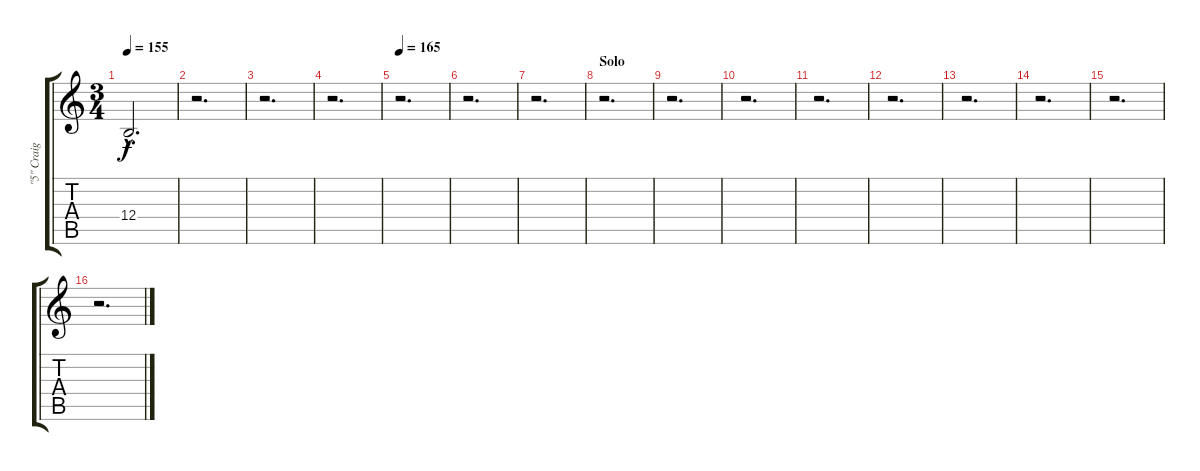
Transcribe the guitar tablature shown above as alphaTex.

\track ("\"5\" Craig Jones (Sampler)" "\"5\" Craig ") {instrument sitar}
\staff {score tabs}
\tuning (Db4 Ab3 E3 B2 Gb2 B1) {hide}
\ts (3 4)
\tempo 155
\clef g2
\ks c
12.4{hac t}.2{d dy f} |
r.2{d} |
r.2{d} |
r.2{d} |
\tempo 165
r.2{d} |
r.2{d} |
r.2{d} |
\section ("" "Solo")
r.2{d} |
r.2{d} |
r.2{d} |
r.2{d} |
r.2{d} |
r.2{d} |
r.2{d} |
r.2{d} |
r.2{d}
